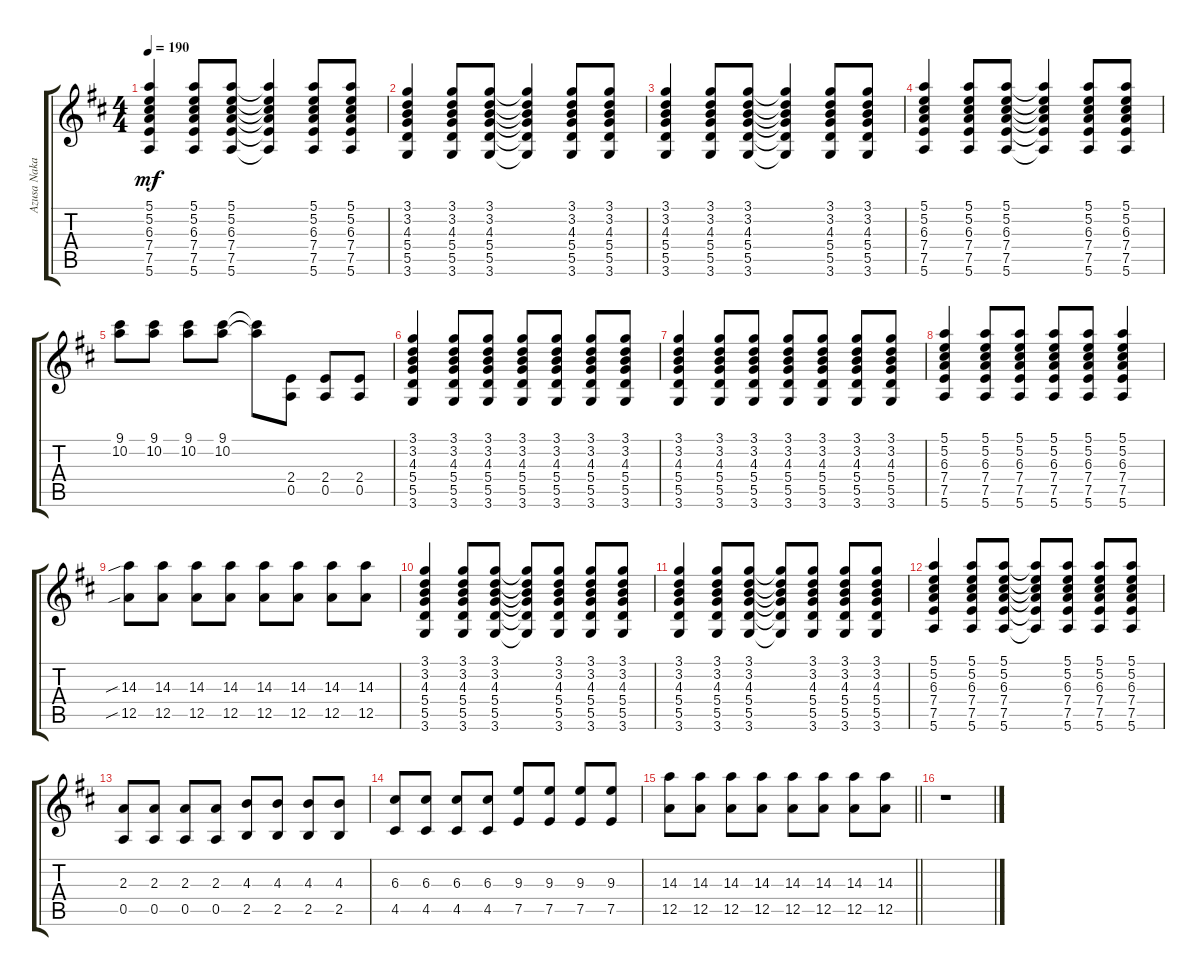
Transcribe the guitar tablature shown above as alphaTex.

\track ("Azusa Nakano" "Azusa Naka") {instrument distortionguitar}
\staff {score tabs}
\tuning (E4 B3 G3 D3 A2 E2) {hide}
\ts (4 4)
\tempo 190
\clef g2
\ks d
(5.1 5.2 6.3 7.4 7.5 5.6).4{dy mf} (5.1 5.2 6.3 7.4 7.5 5.6).8 (5.1 5.2 6.3 7.4 7.5 5.6).8 (5.1{t} 5.2{t} 6.3{t} 7.4{t} 7.5{t} 5.6{t}).4 (5.1 5.2 6.3 7.4 7.5 5.6).8 (5.1 5.2 6.3 7.4 7.5 5.6).8 |
(3.1 3.2 4.3 5.4 5.5 3.6).4 (3.1 3.2 4.3 5.4 5.5 3.6).8 (3.1 3.2 4.3 5.4 5.5 3.6).8 (3.1{t} 3.2{t} 4.3{t} 5.4{t} 5.5{t} 3.6{t}).4 (3.1 3.2 4.3 5.4 5.5 3.6).8 (3.1 3.2 4.3 5.4 5.5 3.6).8 |
(3.1 3.2 4.3 5.4 5.5 3.6).4 (3.1 3.2 4.3 5.4 5.5 3.6).8 (3.1 3.2 4.3 5.4 5.5 3.6).8 (3.1{t} 3.2{t} 4.3{t} 5.4{t} 5.5{t} 3.6{t}).4 (3.1 3.2 4.3 5.4 5.5 3.6).8 (3.1 3.2 4.3 5.4 5.5 3.6).8 |
(5.1 5.2 6.3 7.4 7.5 5.6).4 (5.1 5.2 6.3 7.4 7.5 5.6).8 (5.1 5.2 6.3 7.4 7.5 5.6).8 (5.1{t} 5.2{t} 6.3{t} 7.4{t} 7.5{t} 5.6{t}).4 (5.1 5.2 6.3 7.4 7.5 5.6).8 (5.1 5.2 6.3 7.4 7.5 5.6).8 |
(9.1 10.2).8 (9.1 10.2).8 (9.1 10.2).8 (9.1 10.2).8 (9.1{t} 10.2{t}).8 (2.4 0.5).8 (2.4 0.5).8 (2.4 0.5).8 |
(3.1 3.2 4.3 5.4 5.5 3.6).4 (3.1 3.2 4.3 5.4 5.5 3.6).8 (3.1 3.2 4.3 5.4 5.5 3.6).8 (3.1 3.2 4.3 5.4 5.5 3.6).8 (3.1 3.2 4.3 5.4 5.5 3.6).8 (3.1 3.2 4.3 5.4 5.5 3.6).8 (3.1 3.2 4.3 5.4 5.5 3.6).8 |
(3.1 3.2 4.3 5.4 5.5 3.6).4 (3.1 3.2 4.3 5.4 5.5 3.6).8 (3.1 3.2 4.3 5.4 5.5 3.6).8 (3.1 3.2 4.3 5.4 5.5 3.6).8 (3.1 3.2 4.3 5.4 5.5 3.6).8 (3.1 3.2 4.3 5.4 5.5 3.6).8 (3.1 3.2 4.3 5.4 5.5 3.6).8 |
(5.1 5.2 6.3 7.4 7.5 5.6).4 (5.1 5.2 6.3 7.4 7.5 5.6).8 (5.1 5.2 6.3 7.4 7.5 5.6).8 (5.1 5.2 6.3 7.4 7.5 5.6).8 (5.1 5.2 6.3 7.4 7.5 5.6).8 (5.1 5.2 6.3 7.4 7.5 5.6).4 |
(14.3{sib} 12.5{sib}).8 (14.3 12.5).8 (14.3 12.5).8 (14.3 12.5).8 (14.3 12.5).8 (14.3 12.5).8 (14.3 12.5).8 (14.3 12.5).8 |
(3.1 3.2 4.3 5.4 5.5 3.6).4 (3.1 3.2 4.3 5.4 5.5 3.6).8 (3.1 3.2 4.3 5.4 5.5 3.6).8 (3.1{t} 3.2{t} 4.3{t} 5.4{t} 5.5{t} 3.6{t}).8 (3.1 3.2 4.3 5.4 5.5 3.6).8 (3.1 3.2 4.3 5.4 5.5 3.6).8 (3.1 3.2 4.3 5.4 5.5 3.6).8 |
(3.1 3.2 4.3 5.4 5.5 3.6).4 (3.1 3.2 4.3 5.4 5.5 3.6).8 (3.1 3.2 4.3 5.4 5.5 3.6).8 (3.1{t} 3.2{t} 4.3{t} 5.4{t} 5.5{t} 3.6{t}).8 (3.1 3.2 4.3 5.4 5.5 3.6).8 (3.1 3.2 4.3 5.4 5.5 3.6).8 (3.1 3.2 4.3 5.4 5.5 3.6).8 |
(5.1 5.2 6.3 7.4 7.5 5.6).4 (5.1 5.2 6.3 7.4 7.5 5.6).8 (5.1 5.2 6.3 7.4 7.5 5.6).8 (5.1{t} 5.2{t} 6.3{t} 7.4{t} 7.5{t} 5.6{t}).8 (5.1 5.2 6.3 7.4 7.5 5.6).8 (5.1 5.2 6.3 7.4 7.5 5.6).8 (5.1 5.2 6.3 7.4 7.5 5.6).8 |
(2.3 0.5).8 (2.3 0.5).8 (2.3 0.5).8 (2.3 0.5).8 (4.3 2.5).8 (4.3 2.5).8 (4.3 2.5).8 (4.3 2.5).8 |
(6.3 4.5).8 (6.3 4.5).8 (6.3 4.5).8 (6.3 4.5).8 (9.3 7.5).8 (9.3 7.5).8 (9.3 7.5).8 (9.3 7.5).8 |
\barLineRight lightlight
(14.3 12.5).8 (14.3 12.5).8 (14.3 12.5).8 (14.3 12.5).8 (14.3 12.5).8 (14.3 12.5).8 (14.3 12.5).8 (14.3 12.5).8 |
\section ("" "")
r.1
